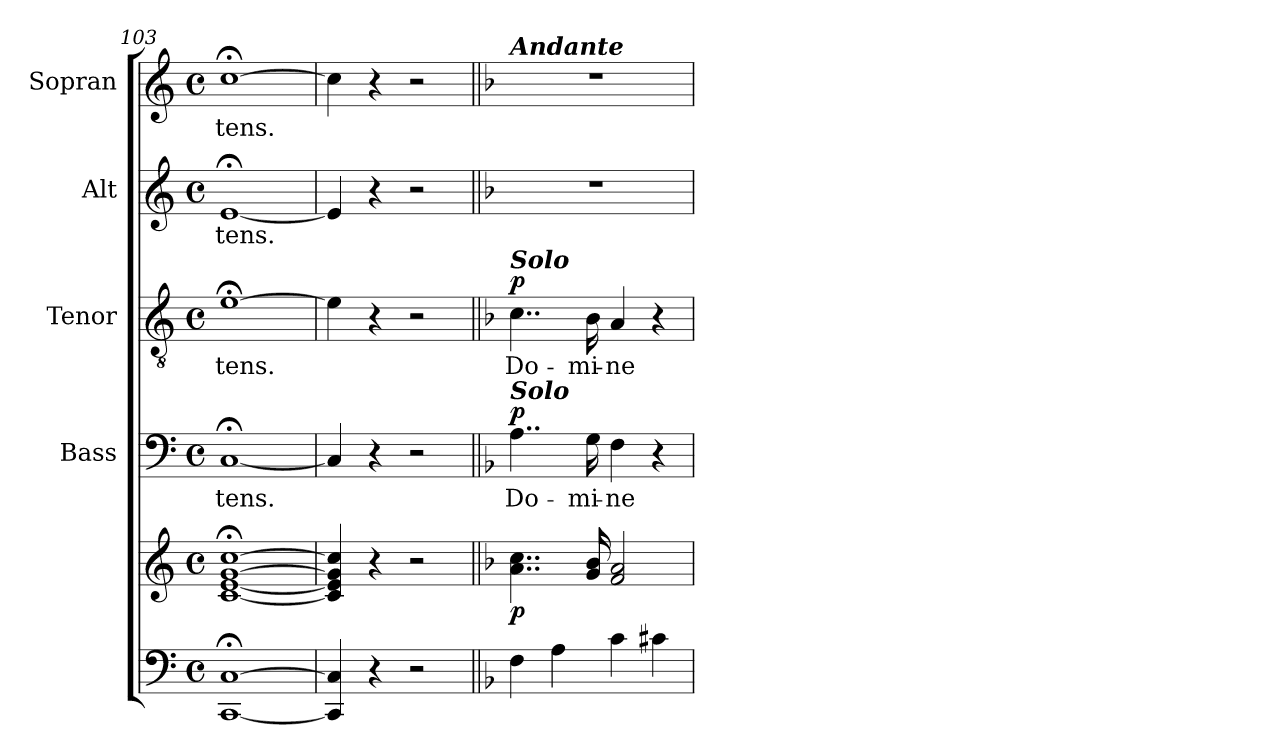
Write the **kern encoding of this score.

**kern	**kern	**dynam	**kern	**text	**dynam	**kern	**text	**dynam	**kern	**text	**kern	**text
*part5	*part5	*part5	*part4	*part4	*part4	*part3	*part3	*part3	*part2	*part2	*part1	*part1
*staff6	*staff5	*staff5/6	*staff4	*staff4	*staff4	*staff3	*staff3	*staff3	*staff2	*staff2	*staff1	*staff1
*	*	*	*I"Bass	*	*	*I"Tenor	*	*	*I"Alt	*	*I"Sopran	*
*	*	*	*I'B.	*	*	*I'T.	*	*	*I'A.	*	*I'S.	*
*clefF4	*clefG2	*	*clefF4	*	*	*clefGv2	*	*	*clefG2	*	*clefG2	*
*k[]	*k[]	*	*k[]	*	*	*k[]	*	*	*k[]	*	*k[]	*
*C:	*C:	*	*C:	*	*	*C:	*	*	*C:	*	*C:	*
*M4/4	*M4/4	*	*M4/4	*	*	*M4/4	*	*	*M4/4	*	*M4/4	*
*met(c)	*met(c)	*	*met(c)	*	*	*met(c)	*	*	*met(c)	*	*met(c)	*
=103	=103	=103	=103	=103	=103	=103	=103	=103	=103	=103	=103	=103
!	!	!	!	!LO:LY:b	!	!	!LO:LY:b	!	!	!LO:LY:b	!	!LO:LY:b
[1CC;< [1C;<	[1c;< [1e;< [1g;< [1cc;<	.	[1C;<	-tens.	.	[1e;<	-tens.	.	[1e;<	-tens.	[1cc;<	-tens.
=104	=104	=104	=104	=104	=104	=104	=104	=104	=104	=104	=104	=104
4CC/] 4C/]	4c/] 4e/] 4g/] 4cc/]	.	4C/]	.	.	4e\]	.	.	4e/]	.	4cc\]	.
4r	4r	.	4r	.	.	4r	.	.	4r	.	4r	.
2r	2r	.	2r	.	.	2r	.	.	2r	.	2r	.
=105||	=105||	=105||	=105||	=105||	=105||	=105||	=105||	=105||	=105||	=105||	=105||	=105||
*k[b-]	*k[b-]	*	*k[b-]	*	*	*k[b-]	*	*	*k[b-]	*	*k[b-]	*
*F:	*F:	*	*F:	*	*	*F:	*	*	*F:	*	*F:	*
!	!	!	!	!	!	!	!	!	!	!	!LO:TX:a:Bi:t=Andante	!
!	!	!	!	!	!	!LO:TX:a:Bi:t=Solo	!	!	!	!	!	!
!	!	!	!LO:TX:a:Bi:t=Solo	!	!	!	!	!	!	!	!	!
!	!	!LO:DY:b	!	!LO:LY:b	!LO:DY:a	!	!LO:LY:b	!LO:DY:a	!	!	!	!
4F\	4..a\ 4..cc\	p	4..A\	Do-	p	4..c\	Do-	p	1r	.	1r	.
4A\	.	.	.	.	.	.	.	.	.	.	.	.
!	!	!	!	!LO:LY:b	!	!	!LO:LY:b	!	!	!	!	!
.	16g/ 16b-/	.	16G\	-mi-	.	16B-\	-mi-	.	.	.	.	.
!	!	!	!	!LO:LY:b	!	!	!LO:LY:b	!	!	!	!	!
4c\	2f/ 2a/	.	4F\	-ne	.	4A/	-ne	.	.	.	.	.
4c#X\	.	.	4r	.	.	4r	.	.	.	.	.	.
=	=	=	=	=	=	=	=	=	=	=	=	=
*-	*-	*-	*-	*-	*-	*-	*-	*-	*-	*-	*-	*-
